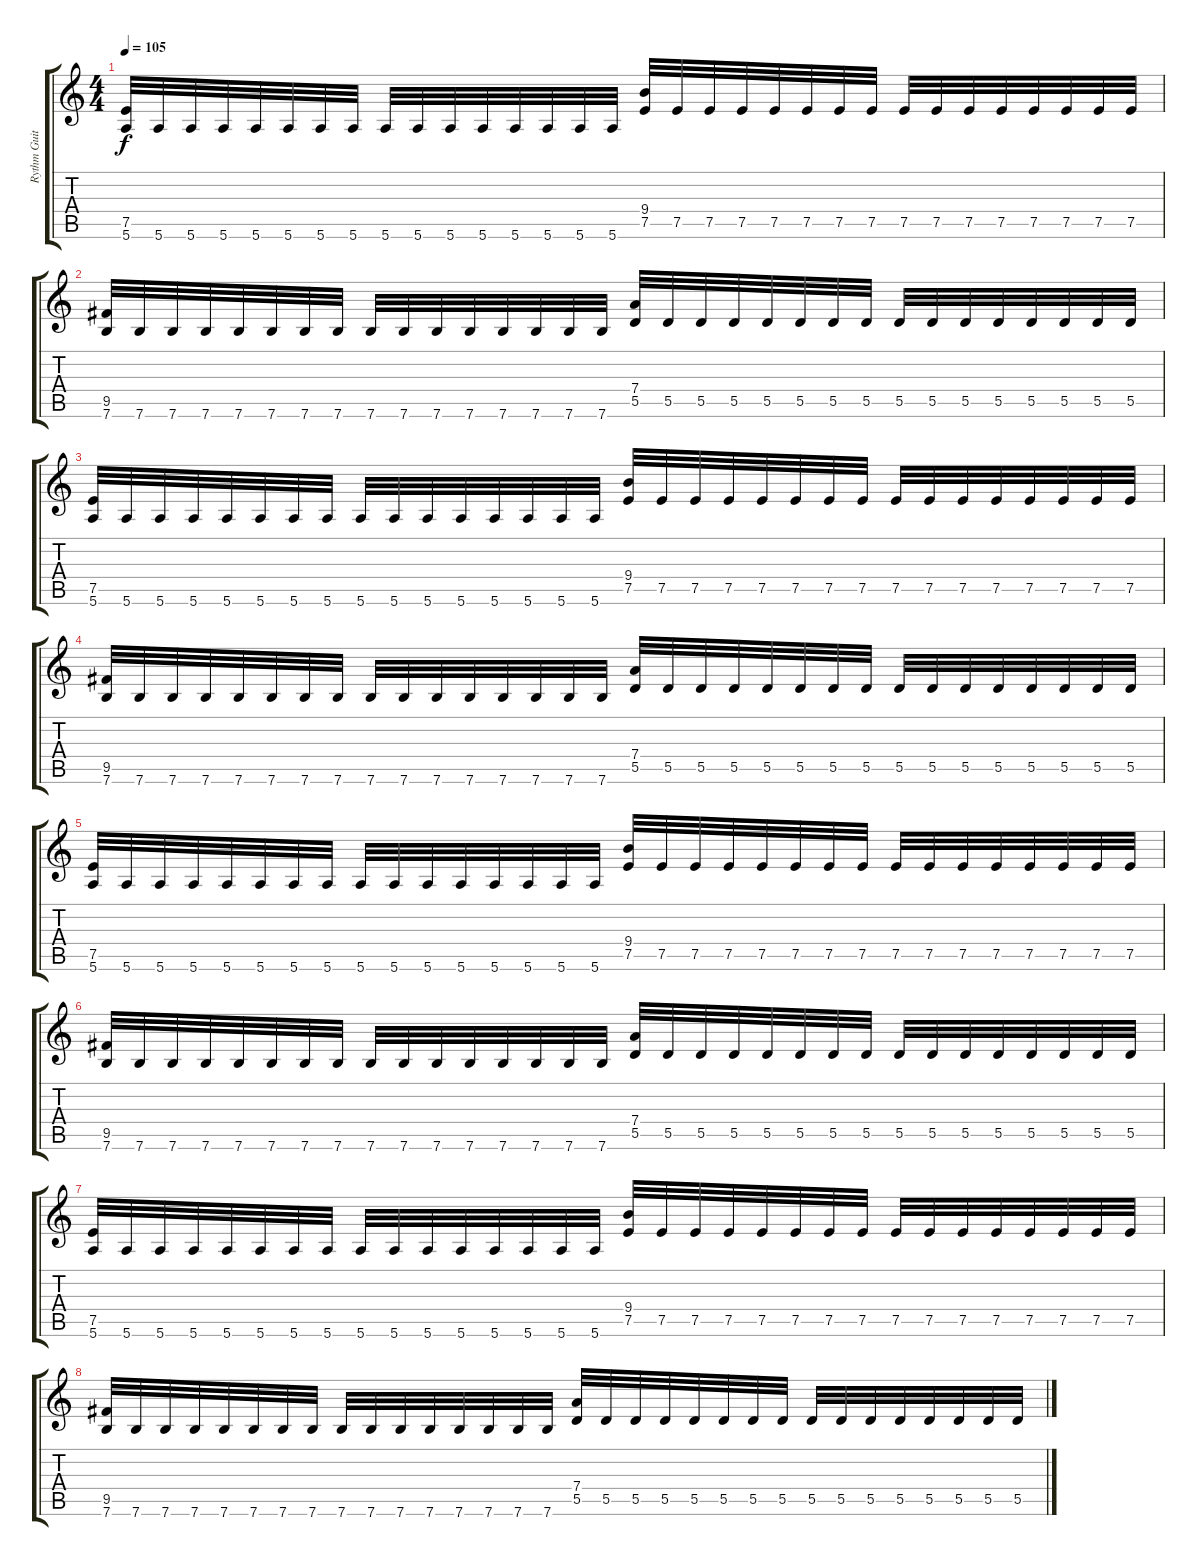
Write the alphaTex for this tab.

\track ("Rythm Guitar" "Rythm Guit") {instrument distortionguitar}
\staff {score tabs}
\tuning (E4 B3 G3 D3 A2 E2) {hide}
\ts (4 4)
\tempo 105
\clef g2
\ks c
(7.5 5.6).32{dy f} 5.6.32 5.6.32 5.6.32 5.6.32 5.6.32 5.6.32 5.6.32 5.6.32 5.6.32 5.6.32 5.6.32 5.6.32 5.6.32 5.6.32 5.6.32 (9.4 7.5).32 7.5.32 7.5.32 7.5.32 7.5.32 7.5.32 7.5.32 7.5.32 7.5.32 7.5.32 7.5.32 7.5.32 7.5.32 7.5.32 7.5.32 7.5.32 |
(9.5 7.6).32 7.6.32 7.6.32 7.6.32 7.6.32 7.6.32 7.6.32 7.6.32 7.6.32 7.6.32 7.6.32 7.6.32 7.6.32 7.6.32 7.6.32 7.6.32 (7.4 5.5).32 5.5.32 5.5.32 5.5.32 5.5.32 5.5.32 5.5.32 5.5.32 5.5.32 5.5.32 5.5.32 5.5.32 5.5.32 5.5.32 5.5.32 5.5.32 |
(7.5 5.6).32 5.6.32 5.6.32 5.6.32 5.6.32 5.6.32 5.6.32 5.6.32 5.6.32 5.6.32 5.6.32 5.6.32 5.6.32 5.6.32 5.6.32 5.6.32 (9.4 7.5).32 7.5.32 7.5.32 7.5.32 7.5.32 7.5.32 7.5.32 7.5.32 7.5.32 7.5.32 7.5.32 7.5.32 7.5.32 7.5.32 7.5.32 7.5.32 |
(9.5 7.6).32 7.6.32 7.6.32 7.6.32 7.6.32 7.6.32 7.6.32 7.6.32 7.6.32 7.6.32 7.6.32 7.6.32 7.6.32 7.6.32 7.6.32 7.6.32 (7.4 5.5).32 5.5.32 5.5.32 5.5.32 5.5.32 5.5.32 5.5.32 5.5.32 5.5.32 5.5.32 5.5.32 5.5.32 5.5.32 5.5.32 5.5.32 5.5.32 |
(7.5 5.6).32 5.6.32 5.6.32 5.6.32 5.6.32 5.6.32 5.6.32 5.6.32 5.6.32 5.6.32 5.6.32 5.6.32 5.6.32 5.6.32 5.6.32 5.6.32 (9.4 7.5).32 7.5.32 7.5.32 7.5.32 7.5.32 7.5.32 7.5.32 7.5.32 7.5.32 7.5.32 7.5.32 7.5.32 7.5.32 7.5.32 7.5.32 7.5.32 |
(9.5 7.6).32 7.6.32 7.6.32 7.6.32 7.6.32 7.6.32 7.6.32 7.6.32 7.6.32 7.6.32 7.6.32 7.6.32 7.6.32 7.6.32 7.6.32 7.6.32 (7.4 5.5).32 5.5.32 5.5.32 5.5.32 5.5.32 5.5.32 5.5.32 5.5.32 5.5.32 5.5.32 5.5.32 5.5.32 5.5.32 5.5.32 5.5.32 5.5.32 |
(7.5 5.6).32 5.6.32 5.6.32 5.6.32 5.6.32 5.6.32 5.6.32 5.6.32 5.6.32 5.6.32 5.6.32 5.6.32 5.6.32 5.6.32 5.6.32 5.6.32 (9.4 7.5).32 7.5.32 7.5.32 7.5.32 7.5.32 7.5.32 7.5.32 7.5.32 7.5.32 7.5.32 7.5.32 7.5.32 7.5.32 7.5.32 7.5.32 7.5.32 |
(9.5 7.6).32 7.6.32 7.6.32 7.6.32 7.6.32 7.6.32 7.6.32 7.6.32 7.6.32 7.6.32 7.6.32 7.6.32 7.6.32 7.6.32 7.6.32 7.6.32 (7.4 5.5).32 5.5.32 5.5.32 5.5.32 5.5.32 5.5.32 5.5.32 5.5.32 5.5.32 5.5.32 5.5.32 5.5.32 5.5.32 5.5.32 5.5.32 5.5.32
